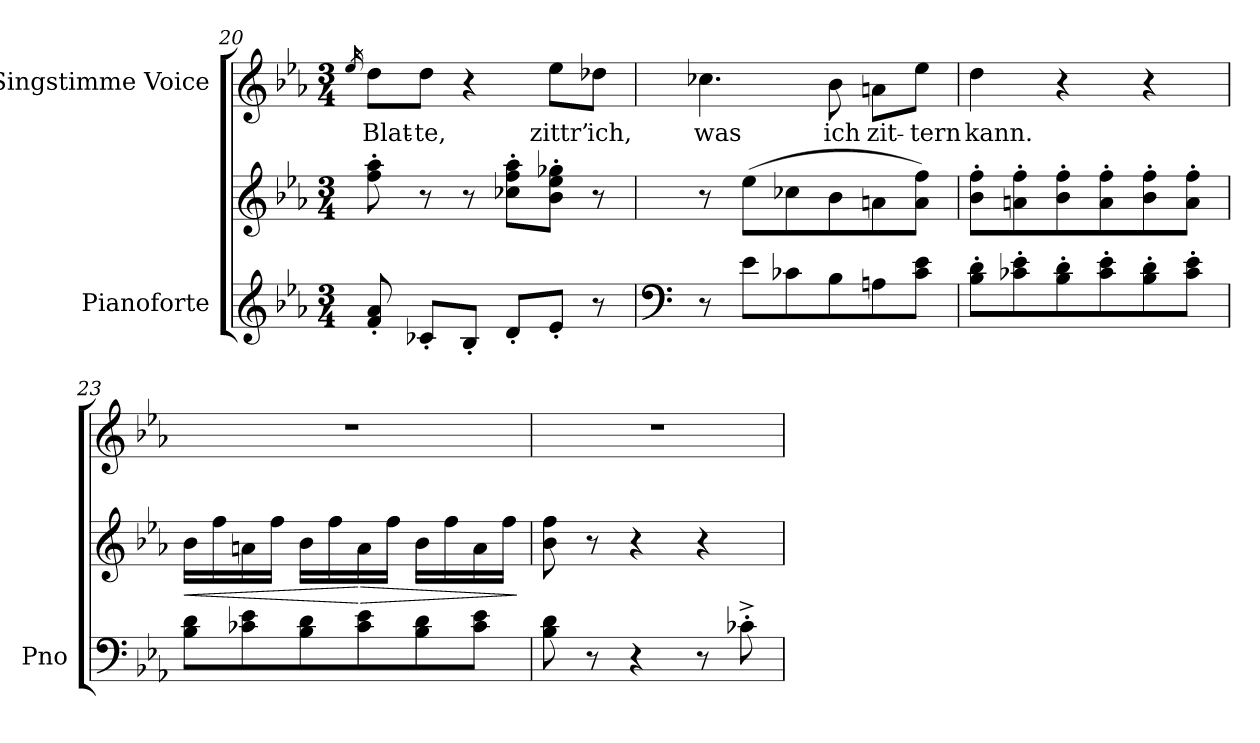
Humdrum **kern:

**kern	**kern	**dynam	**kern	**text
*part2	*part2	*part2	*part1	*part1
*staff3	*staff2	*staff2/3	*staff1	*staff1
*I"Pianoforte	*	*	*I"Singstimme Voice	*
*I'Pno	*	*	*	*
*clefG2	*clefG2	*	*clefG2	*
*k[b-e-a-]	*k[b-e-a-]	*	*k[b-e-a-]	*
*M3/4	*M3/4	*	*M3/4	*
=20	=20	=20	=20	=20
.	.	.	16qee-/	.
8f/' 8a-/'	8ff\' 8aa-\'	.	8dd\L	Blat-
8c-X'/L	8r	.	8dd\J	-te,
8B-'/J	8r	.	4r	.
8d'/L	8cc-X\' 8ff\' 8aa-\'L	.	.	.
8e-'/J	8b-\' 8ee-\' 8gg-X\'J	.	8ee-\L	zittr’
8r	8r	.	8dd-X\J	ich,
=21	=21	=21	=21	=21
*clefF4	*	*	*	*
8r	8r	.	4.cc-X\	was
8e-\L	(8ee-\L	.	.	.
8c-X\	8cc-X\	.	.	.
8B-\	8b-\	.	8b-\	ich
8An\	8an\	.	8an\L	zit-
8c-\ 8e-\J	8a\ 8ff\J)	.	8ee-\J	-tern
=22	=22	=22	=22	=22
8B-\' 8d\'L	8b-\' 8ff\'L	.	4dd\	kann.
8c-X\' 8e-\'	8an\' 8ff\'	.	.	.
8B-\' 8d\'	8b-\' 8ff\'	.	4r	.
8c-\' 8e-\'	8a\' 8ff\'	.	.	.
8B-\' 8d\'	8b-\' 8ff\'	.	4r	.
8c-\' 8e-\'J	8a\' 8ff\'J	.	.	.
=23	=23	=23	=23	=23
!	!	!LO:HP:b	!	!
8B-\ 8d\L	16b-\LL	<	2.r	.
.	16ff\	.	.	.
8c-X\ 8e-\	16an\	.	.	.
.	16ff\JJ	.	.	.
8B-\ 8d\	16b-\LL	.	.	.
.	16ff\	.	.	.
!	!	!LO:HP:n=1:b	!	!
8c-\ 8e-\	16a\	[ >	.	.
.	16ff\JJ	.	.	.
8B-\ 8d\	16b-\LL	.	.	.
.	16ff\	.	.	.
8c-\ 8e-\J	16a\	.	.	.
.	16ff\JJ	.	.	.
.	.	]	.	.
=24	=24	=24	=24	=24
8B-\ 8d\	8b-\ 8ff\	.	2.r	.
8r	8r	.	.	.
4r	4r	.	.	.
8r	4r	.	.	.
8c-X'^\	.	.	.	.
=	=	=	=	=
*-	*-	*-	*-	*-
